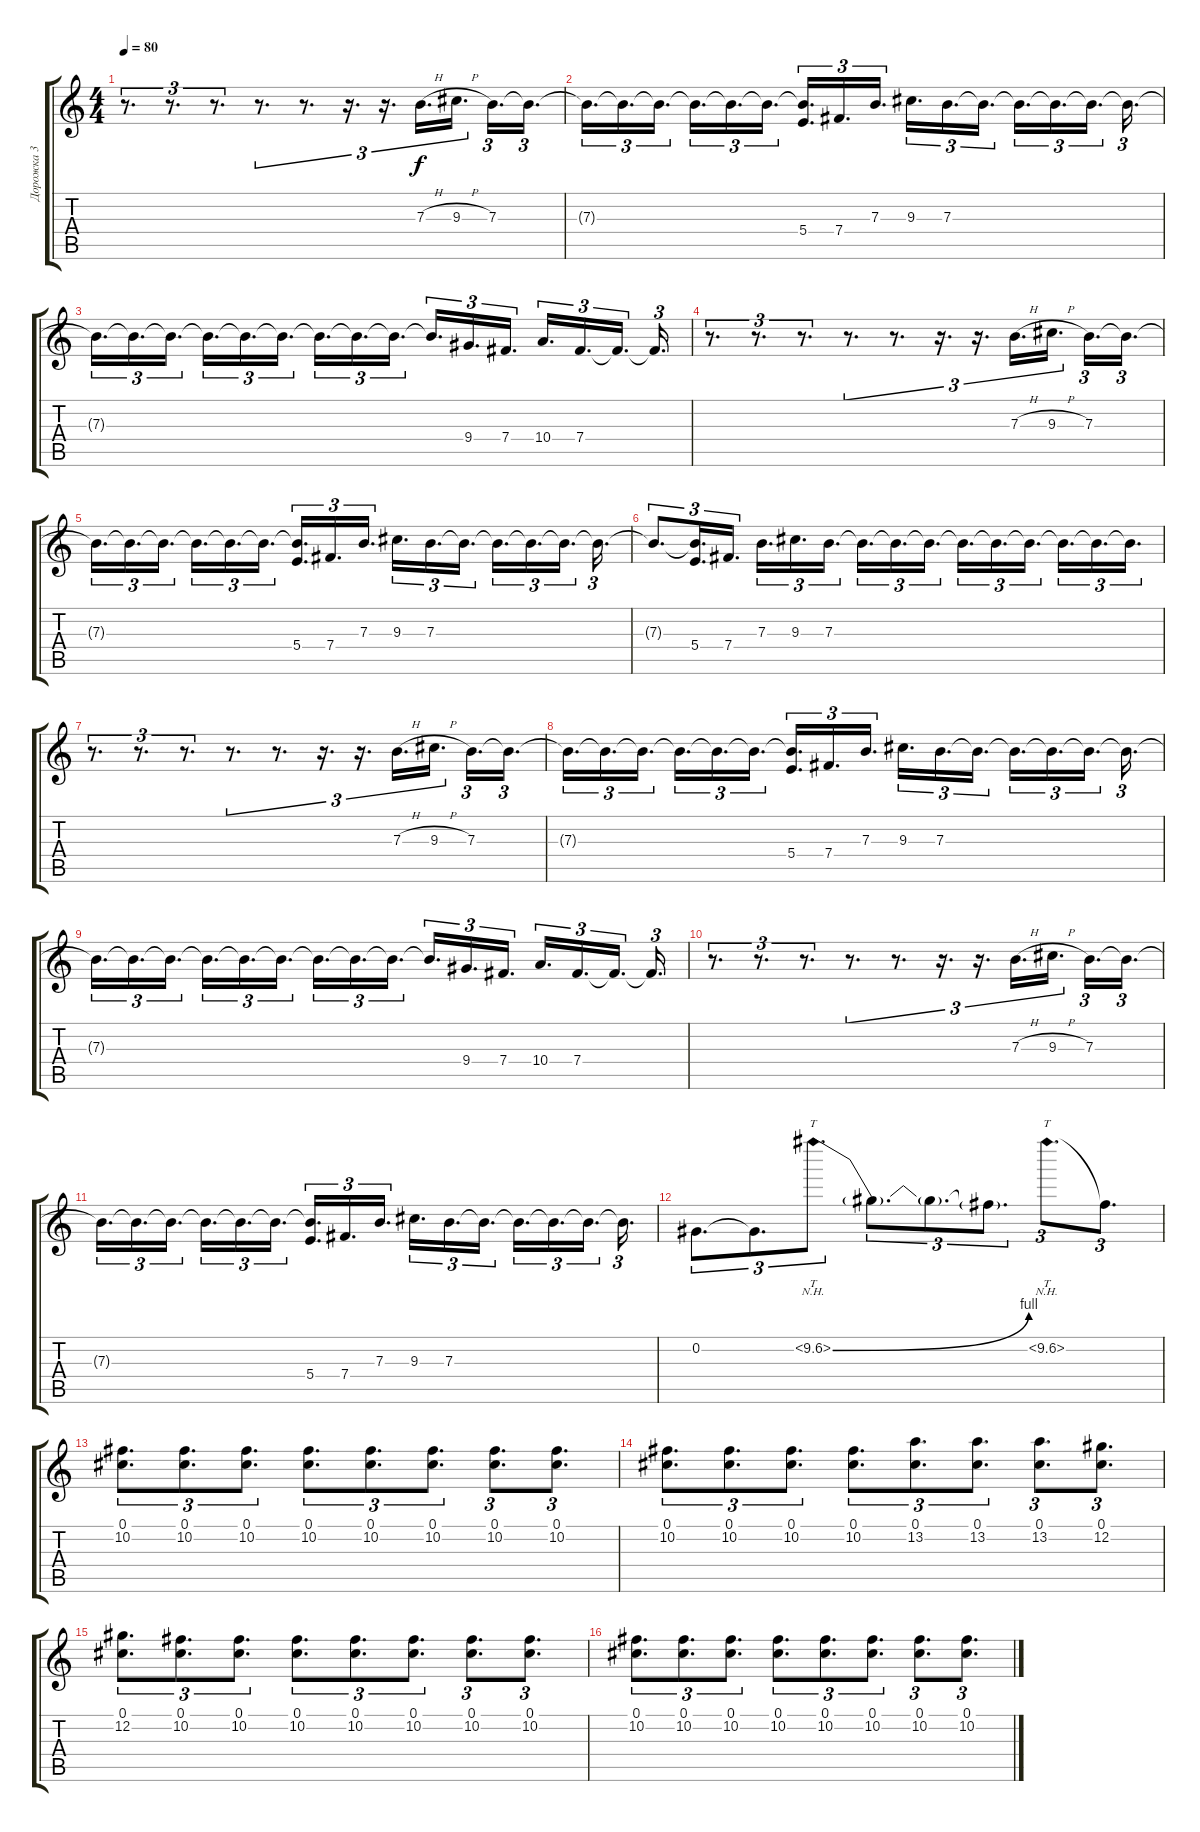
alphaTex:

\track ("Дорожка 3" "Дорожка 3") {instrument electricguitarclean}
\staff {score tabs}
\tuning (Db4 Ab3 E3 B2 Gb2 Db2) {hide}
\ts (4 4)
\tempo 80
\clef g2
\ks c
r.8{d tu (3 2) dy f} r.8{d tu (3 2)} r.8{d tu (3 2)} r.8{d tu (3 2)} r.8{d tu (3 2)} r.16{d tu (3 2)} r.16{d tu (3 2)} 7.3{h}.16{d tu (3 2)} 9.3{h}.16{d tu (3 2)} 7.3.16{d tu (3 2)} 7.3{t}.16{d tu (3 2)} |
7.3{t}.16{d tu (3 2)} 7.3{t}.16{d tu (3 2)} 7.3{t}.16{d tu (3 2)} 7.3{t}.16{d tu (3 2)} 7.3{t}.16{d tu (3 2)} 7.3{t}.16{d tu (3 2)} (7.3{t} 5.4).16{d tu (3 2)} 7.4.16{d tu (3 2)} 7.3.16{d tu (3 2)} 9.3.16{d tu (3 2)} 7.3.16{d tu (3 2)} 7.3{t}.16{d tu (3 2)} 7.3{t}.16{d tu (3 2)} 7.3{t}.16{d tu (3 2)} 7.3{t}.16{d tu (3 2)} 7.3{t}.16{d tu (3 2)} |
7.3{t}.16{d tu (3 2)} 7.3{t}.16{d tu (3 2)} 7.3{t}.16{d tu (3 2)} 7.3{t}.16{d tu (3 2)} 7.3{t}.16{d tu (3 2)} 7.3{t}.16{d tu (3 2)} 7.3{t}.16{d tu (3 2)} 7.3{t}.16{d tu (3 2)} 7.3{t}.16{d tu (3 2)} 7.3{t}.16{d tu (3 2)} 9.4.16{d tu (3 2)} 7.4.16{d tu (3 2)} 10.4.16{d tu (3 2)} 7.4.16{d tu (3 2)} 7.4{t}.16{d tu (3 2)} 7.4{t}.16{d tu (3 2)} |
r.8{d tu (3 2)} r.8{d tu (3 2)} r.8{d tu (3 2)} r.8{d tu (3 2)} r.8{d tu (3 2)} r.16{d tu (3 2)} r.16{d tu (3 2)} 7.3{h}.16{d tu (3 2)} 9.3{h}.16{d tu (3 2)} 7.3.16{d tu (3 2)} 7.3{t}.16{d tu (3 2)} |
7.3{t}.16{d tu (3 2)} 7.3{t}.16{d tu (3 2)} 7.3{t}.16{d tu (3 2)} 7.3{t}.16{d tu (3 2)} 7.3{t}.16{d tu (3 2)} 7.3{t}.16{d tu (3 2)} (7.3{t} 5.4).16{d tu (3 2)} 7.4.16{d tu (3 2)} 7.3.16{d tu (3 2)} 9.3.16{d tu (3 2)} 7.3.16{d tu (3 2)} 7.3{t}.16{d tu (3 2)} 7.3{t}.16{d tu (3 2)} 7.3{t}.16{d tu (3 2)} 7.3{t}.16{d tu (3 2)} 7.3{t}.16{d tu (3 2)} |
7.3{t}.8{d tu (3 2)} (7.3{t} 5.4).16{d tu (3 2)} 7.4.16{d tu (3 2)} 7.3.16{d tu (3 2)} 9.3.16{d tu (3 2)} 7.3.16{d tu (3 2)} 7.3{t}.16{d tu (3 2)} 7.3{t}.16{d tu (3 2)} 7.3{t}.16{d tu (3 2)} 7.3{t}.16{d tu (3 2)} 7.3{t}.16{d tu (3 2)} 7.3{t}.16{d tu (3 2)} 7.3{t}.16{d tu (3 2)} 7.3{t}.16{d tu (3 2)} 7.3{t}.16{d tu (3 2)} |
r.8{d tu (3 2)} r.8{d tu (3 2)} r.8{d tu (3 2)} r.8{d tu (3 2)} r.8{d tu (3 2)} r.16{d tu (3 2)} r.16{d tu (3 2)} 7.3{h}.16{d tu (3 2)} 9.3{h}.16{d tu (3 2)} 7.3.16{d tu (3 2)} 7.3{t}.16{d tu (3 2)} |
7.3{t}.16{d tu (3 2)} 7.3{t}.16{d tu (3 2)} 7.3{t}.16{d tu (3 2)} 7.3{t}.16{d tu (3 2)} 7.3{t}.16{d tu (3 2)} 7.3{t}.16{d tu (3 2)} (7.3{t} 5.4).16{d tu (3 2)} 7.4.16{d tu (3 2)} 7.3.16{d tu (3 2)} 9.3.16{d tu (3 2)} 7.3.16{d tu (3 2)} 7.3{t}.16{d tu (3 2)} 7.3{t}.16{d tu (3 2)} 7.3{t}.16{d tu (3 2)} 7.3{t}.16{d tu (3 2)} 7.3{t}.16{d tu (3 2)} |
7.3{t}.16{d tu (3 2)} 7.3{t}.16{d tu (3 2)} 7.3{t}.16{d tu (3 2)} 7.3{t}.16{d tu (3 2)} 7.3{t}.16{d tu (3 2)} 7.3{t}.16{d tu (3 2)} 7.3{t}.16{d tu (3 2)} 7.3{t}.16{d tu (3 2)} 7.3{t}.16{d tu (3 2)} 7.3{t}.16{d tu (3 2)} 9.4.16{d tu (3 2)} 7.4.16{d tu (3 2)} 10.4.16{d tu (3 2)} 7.4.16{d tu (3 2)} 7.4{t}.16{d tu (3 2)} 7.4{t}.16{d tu (3 2)} |
r.8{d tu (3 2)} r.8{d tu (3 2)} r.8{d tu (3 2)} r.8{d tu (3 2)} r.8{d tu (3 2)} r.16{d tu (3 2)} r.16{d tu (3 2)} 7.3{h}.16{d tu (3 2)} 9.3{h}.16{d tu (3 2)} 7.3.16{d tu (3 2)} 7.3{t}.16{d tu (3 2)} |
7.3{t}.16{d tu (3 2)} 7.3{t}.16{d tu (3 2)} 7.3{t}.16{d tu (3 2)} 7.3{t}.16{d tu (3 2)} 7.3{t}.16{d tu (3 2)} 7.3{t}.16{d tu (3 2)} (7.3{t} 5.4).16{d tu (3 2)} 7.4.16{d tu (3 2)} 7.3.16{d tu (3 2)} 9.3.16{d tu (3 2)} 7.3.16{d tu (3 2)} 7.3{t}.16{d tu (3 2)} 7.3{t}.16{d tu (3 2)} 7.3{t}.16{d tu (3 2)} 7.3{t}.16{d tu (3 2)} 7.3{t}.16{d tu (3 2)} |
0.2.8{d tu (3 2)} 0.2{t}.8{d tu (3 2)} 10.2{be (bend 0 0 60 4) nh}.8{tt d tu (3 2)} 10.2{t}.8{d tu (3 2)} 10.2{t}.8{d tu (3 2)} 10.2{t}.8{d tu (3 2)} 10.2{nh}.8{tt d tu (3 2)} 10.2{t}.8{d tu (3 2)} |
(0.1 10.2).8{d tu (3 2)} (0.1 10.2).8{d tu (3 2)} (0.1 10.2).8{d tu (3 2)} (0.1 10.2).8{d tu (3 2)} (0.1 10.2).8{d tu (3 2)} (0.1 10.2).8{d tu (3 2)} (0.1 10.2).8{d tu (3 2)} (0.1 10.2).8{d tu (3 2)} |
(0.1 10.2).8{d tu (3 2)} (0.1 10.2).8{d tu (3 2)} (0.1 10.2).8{d tu (3 2)} (0.1 10.2).8{d tu (3 2)} (0.1 13.2).8{d tu (3 2)} (0.1 13.2).8{d tu (3 2)} (0.1 13.2).8{d tu (3 2)} (0.1 12.2).8{d tu (3 2)} |
(0.1 12.2).8{d tu (3 2)} (0.1 10.2).8{d tu (3 2)} (0.1 10.2).8{d tu (3 2)} (0.1 10.2).8{d tu (3 2)} (0.1 10.2).8{d tu (3 2)} (0.1 10.2).8{d tu (3 2)} (0.1 10.2).8{d tu (3 2)} (0.1 10.2).8{d tu (3 2)} |
(0.1 10.2).8{d tu (3 2)} (0.1 10.2).8{d tu (3 2)} (0.1 10.2).8{d tu (3 2)} (0.1 10.2).8{d tu (3 2)} (0.1 10.2).8{d tu (3 2)} (0.1 10.2).8{d tu (3 2)} (0.1 10.2).8{d tu (3 2)} (0.1 10.2).8{d tu (3 2)}
